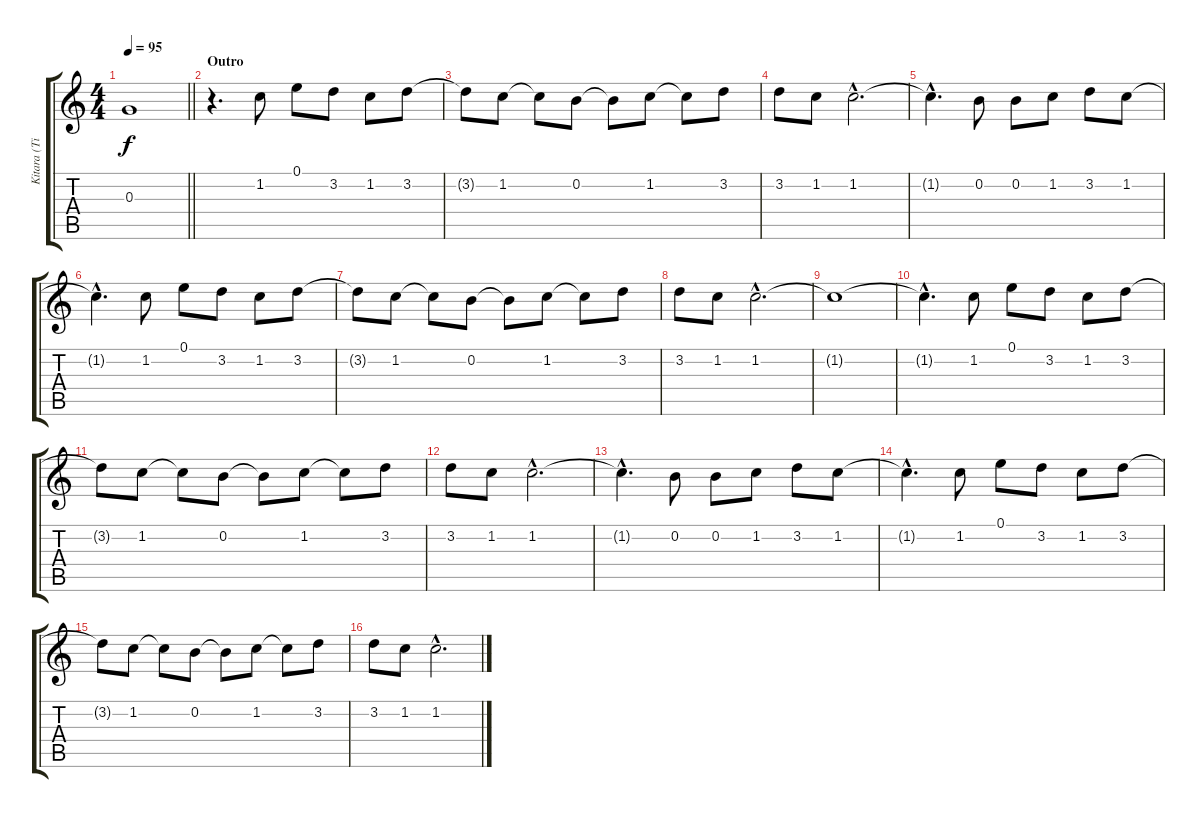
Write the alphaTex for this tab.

\track ("Kitara (Timo Rautiainen)" "Kitara (Ti") {instrument distortionguitar}
\staff {score tabs}
\tuning (E4 B3 G3 D3 A2 E2) {hide}
\ts (4 4)
\tempo 95
\clef g2
\barLineRight lightlight
\ks c
0.3.1{dy f} |
\section ("" "Outro")
r.4{d volume 12} 1.2.8 0.1.8 3.2.8 1.2.8 3.2.8 |
3.2{t}.8 1.2.8 1.2{t}.8 0.2.8 0.2{t}.8 1.2.8 1.2{t}.8 3.2.8 |
3.2.8 1.2.8 1.2{hac}.2{d} |
1.2{hac t}.4{d} 0.2.8 0.2.8 1.2.8 3.2.8 1.2.8 |
1.2{hac t}.4{d} 1.2.8 0.1.8 3.2.8 1.2.8 3.2.8 |
3.2{t}.8 1.2.8 1.2{t}.8 0.2.8 0.2{t}.8 1.2.8 1.2{t}.8 3.2.8 |
3.2.8 1.2.8 1.2{hac}.2{d} |
1.2{t}.1 |
1.2{hac t}.4{d} 1.2.8 0.1.8 3.2.8 1.2.8 3.2.8 |
3.2{t}.8 1.2.8 1.2{t}.8 0.2.8 0.2{t}.8 1.2.8 1.2{t}.8 3.2.8 |
3.2.8 1.2.8 1.2{hac}.2{d} |
1.2{hac t}.4{d} 0.2.8 0.2.8 1.2.8 3.2.8 1.2.8 |
1.2{hac t}.4{d} 1.2.8 0.1.8 3.2.8 1.2.8 3.2.8 |
3.2{t}.8 1.2.8 1.2{t}.8 0.2.8 0.2{t}.8 1.2.8 1.2{t}.8 3.2.8 |
3.2.8 1.2.8 1.2{hac}.2{d}
